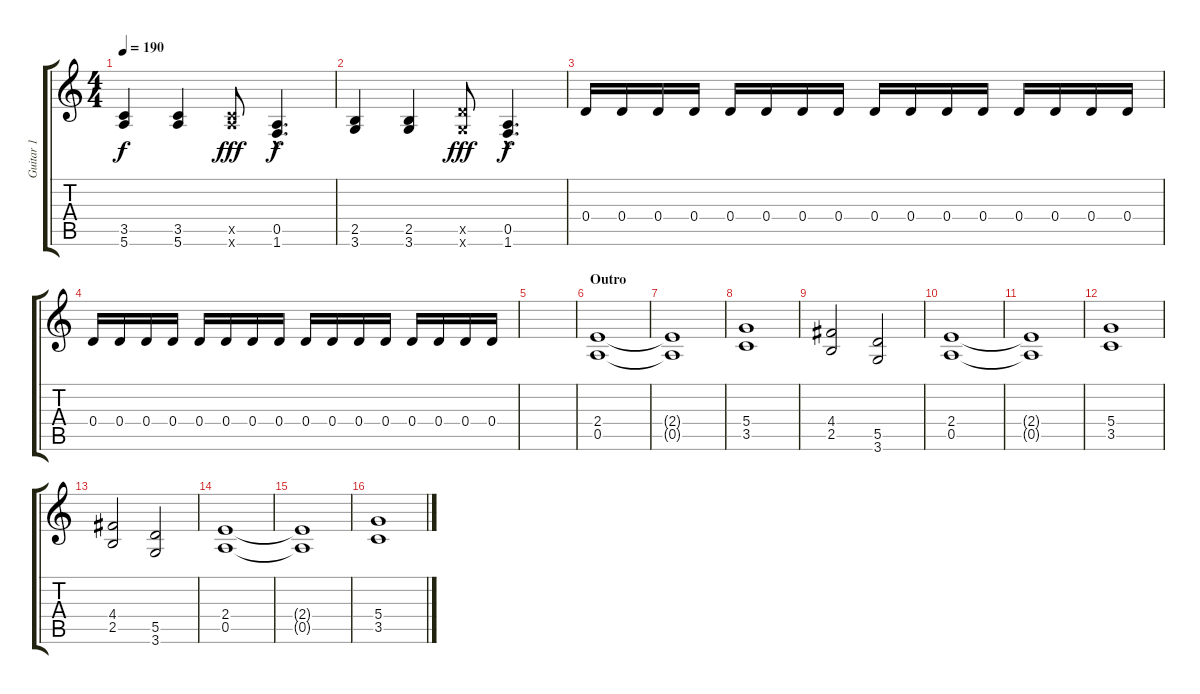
\track ("Guitar 1" "Guitar 1") {instrument distortionguitar}
\staff {score tabs}
\tuning (E4 B3 G3 D3 A2 E2) {hide}
\ts (4 4)
\tempo 190
\clef g2
\ks c
(3.5 5.6).4{dy f} (3.5 5.6).4 (3.5{x} 5.6{x}).8{dy fff} (0.5{hac} 1.6{hac}).4{d dy f} |
(2.5 3.6).4 (2.5 3.6).4 (5.5{x} 3.6{x}).8{dy fff} (0.5{hac} 1.6{hac}).4{d dy f} |
0.4.16 0.4.16 0.4.16 0.4.16 0.4.16 0.4.16 0.4.16 0.4.16 0.4.16 0.4.16 0.4.16 0.4.16 0.4.16 0.4.16 0.4.16 0.4.16 |
0.4.16 0.4.16 0.4.16 0.4.16 0.4.16 0.4.16 0.4.16 0.4.16 0.4.16 0.4.16 0.4.16 0.4.16 0.4.16 0.4.16 0.4.16 0.4.16 |
|
\section ("" "Outro")
(2.4 0.5).1 |
(2.4{t} 0.5{t}).1 |
(5.4 3.5).1 |
(4.4 2.5).2 (5.5 3.6).2 |
(2.4 0.5).1 |
(2.4{t} 0.5{t}).1 |
(5.4 3.5).1 |
(4.4 2.5).2 (5.5 3.6).2 |
(2.4 0.5).1 |
(2.4{t} 0.5{t}).1 |
(5.4 3.5).1
